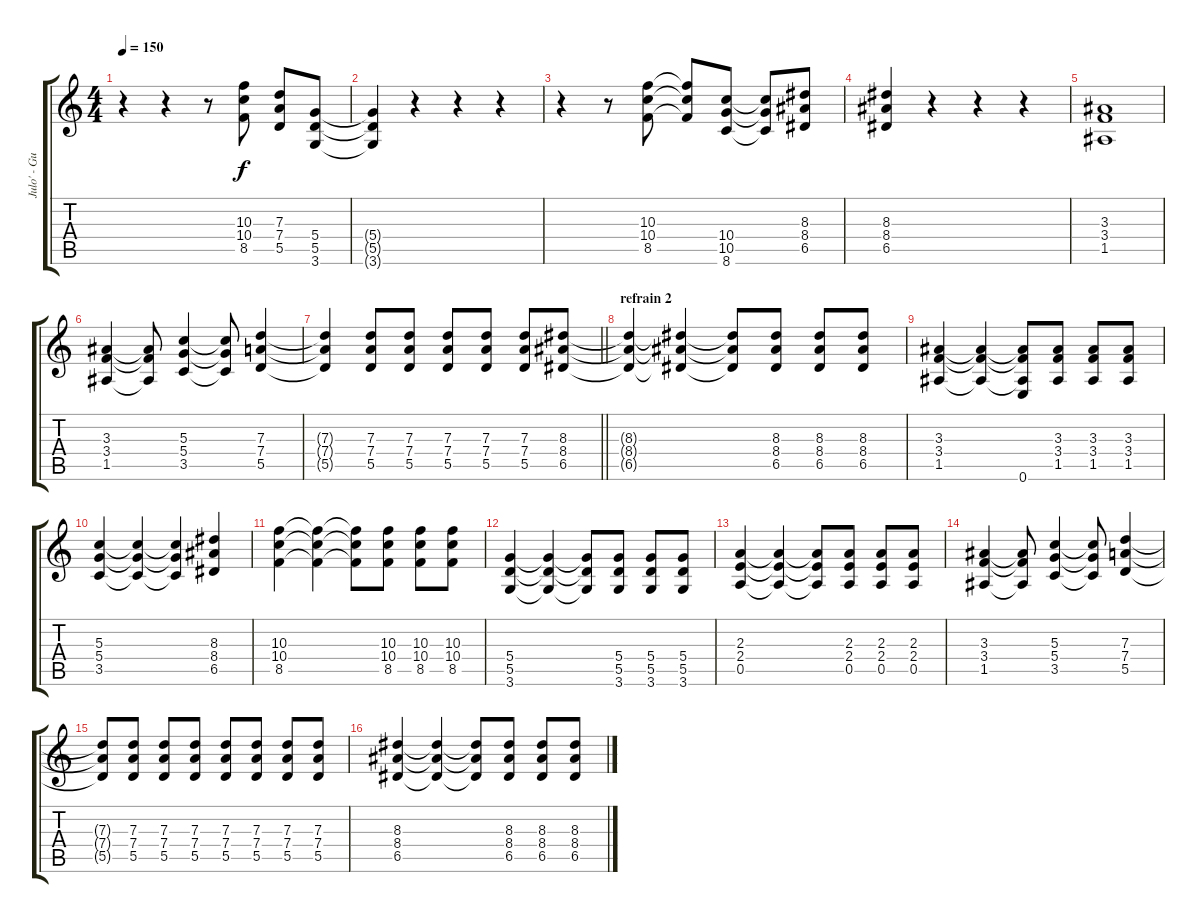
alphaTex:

\track ("Julo' - Guitare" "Julo' - Gu") {instrument overdrivenguitar}
\staff {score tabs}
\tuning (E4 B3 G3 D3 A2 E2) {hide}
\ts (4 4)
\tempo 150
\clef g2
\ks c
r.4{dy f} r.4 r.8 (10.3 10.4 8.5).8 (7.3 7.4 5.5).8 (5.4 5.5 3.6).8 |
(5.4{t} 5.5{t} 3.6{t}).4 r.4 r.4 r.4 |
r.4 r.8 (10.3 10.4 8.5).8 (10.3{t} 10.4{t} 8.5{t}).8 (10.4 10.5 8.6).8 (10.4{t} 10.5{t} 8.6{t}).8 (8.3 8.4 6.5).8 |
(8.3 8.4 6.5).4 r.4 r.4 r.4 |
(3.3 3.4 1.5).1 |
(3.3 3.4 1.5).4 (3.3{t} 3.4{t} 1.5{t}).8 (5.3 5.4 3.5).4 (5.3{t} 5.4{t} 3.5{t}).8 (7.3 7.4 5.5).4 |
\barLineRight lightlight
(7.3{t} 7.4{t} 5.5{t}).4 (7.3 7.4 5.5).8 (7.3 7.4 5.5).8 (7.3 7.4 5.5).8 (7.3 7.4 5.5).8 (7.3 7.4 5.5).8 (8.3 8.4 6.5).8 |
\section ("" "refrain 2")
(8.3{t} 8.4{t} 6.5{t}).4 (8.3{t} 8.4{t} 6.5{t}).4 (8.3{t} 8.4{t} 6.5{t}).8 (8.3 8.4 6.5).8 (8.3 8.4 6.5).8 (8.3 8.4 6.5).8 |
(3.3 3.4 1.5).4 (3.3{t} 3.4{t} 1.5{t}).4 (3.3{t} 3.4{t} 1.5{t} 0.6).8 (3.3 3.4 1.5).8 (3.3 3.4 1.5).8 (3.3 3.4 1.5).8 |
(5.3 5.4 3.5).4 (5.3{t} 5.4{t} 3.5{t}).4 (5.3{t} 5.4{t} 3.5{t}).4 (8.3 8.4 6.5).4 |
(10.3 10.4 8.5).4 (10.3{t} 10.4{t} 8.5{t}).4 (10.3{t} 10.4{t} 8.5{t}).8 (10.3 10.4 8.5).8 (10.3 10.4 8.5).8 (10.3 10.4 8.5).8 |
(5.4 5.5 3.6).4 (5.4{t} 5.5{t} 3.6{t}).4 (5.4{t} 5.5{t} 3.6{t}).8 (5.4 5.5 3.6).8 (5.4 5.5 3.6).8 (5.4 5.5 3.6).8 |
(2.3 2.4 0.5).4 (2.3{t} 2.4{t} 0.5{t}).4 (2.3{t} 2.4{t} 0.5{t}).8 (2.3 2.4 0.5).8 (2.3 2.4 0.5).8 (2.3 2.4 0.5).8 |
(3.3 3.4 1.5).4 (3.3{t} 3.4{t} 1.5{t}).8 (5.3 5.4 3.5).4 (5.3{t} 5.4{t} 3.5{t}).8 (7.3 7.4 5.5).4 |
(7.3{t} 7.4{t} 5.5{t}).8 (7.3 7.4 5.5).8 (7.3 7.4 5.5).8 (7.3 7.4 5.5).8 (7.3 7.4 5.5).8 (7.3 7.4 5.5).8 (7.3 7.4 5.5).8 (7.3 7.4 5.5).8 |
(8.3 8.4 6.5).4 (8.3{t} 8.4{t} 6.5{t}).4 (8.3{t} 8.4{t} 6.5{t}).8 (8.3 8.4 6.5).8 (8.3 8.4 6.5).8 (8.3 8.4 6.5).8
